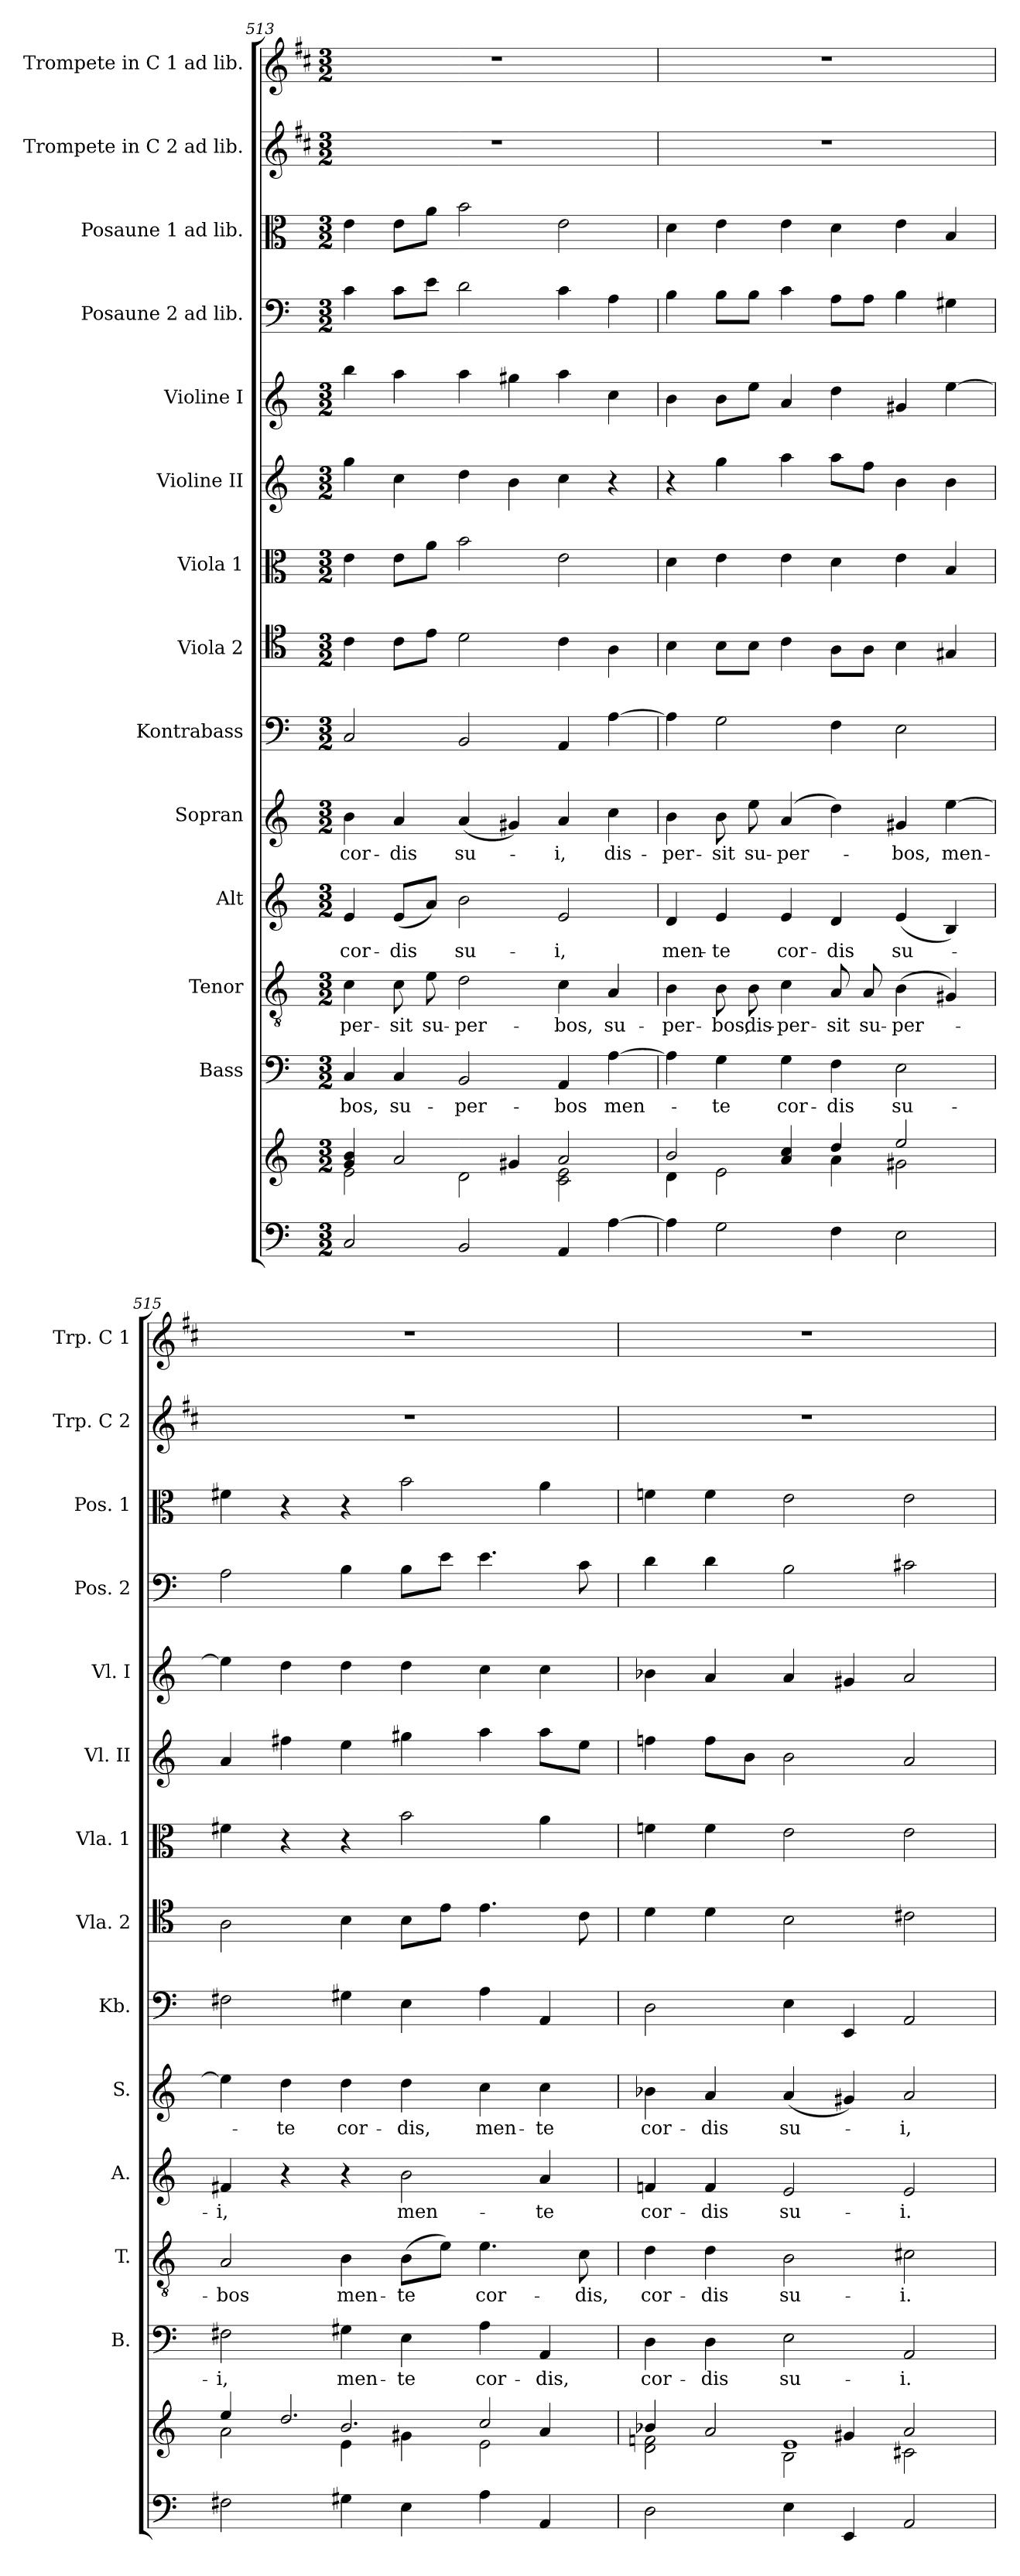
**kern	**kern	**kern	**text	**kern	**text	**kern	**text	**kern	**text	**kern	**kern	**kern	**kern	**kern	**kern	**kern	**kern	**kern
*part14	*part14	*part13	*part13	*part12	*part12	*part11	*part11	*part10	*part10	*part9	*part8	*part7	*part6	*part5	*part4	*part3	*part2	*part1
*staff15	*staff14	*staff13	*staff13	*staff12	*staff12	*staff11	*staff11	*staff10	*staff10	*staff9	*staff8	*staff7	*staff6	*staff5	*staff4	*staff3	*staff2	*staff1
*	*	*I"Bass	*	*I"Tenor	*	*I"Alt	*	*I"Sopran	*	*I"Kontrabass	*I"Viola 2	*I"Viola 1	*I"Violine II	*I"Violine I	*I"Posaune 2 ad lib.	*I"Posaune 1 ad lib.	*I"Trompete in C 2 ad lib.	*I"Trompete in C 1 ad lib.
*	*	*I'B.	*	*I'T.	*	*I'A.	*	*I'S.	*	*I'Kb.	*I'Vla. 2	*I'Vla. 1	*I'Vl. II	*I'Vl. I	*I'Pos. 2	*I'Pos. 1	*I'Trp. C 2	*I'Trp. C 1
*clefF4	*clefG2	*clefF4	*	*clefGv2	*	*clefG2	*	*clefG2	*	*clefF4	*clefC4	*clefC3	*clefG2	*clefG2	*clefF4	*clefC3	*clefG2	*clefG2
*	*	*	*	*	*	*	*	*	*	*ITrd7c12	*	*	*	*	*	*	*ITrd1c2	*ITrd1c2
*k[]	*k[]	*k[]	*	*k[]	*	*k[]	*	*k[]	*	*k[]	*k[]	*k[]	*k[]	*k[]	*k[]	*k[]	*k[]	*k[]
*C:	*C:	*C:	*	*C:	*	*C:	*	*C:	*	*C:	*C:	*C:	*C:	*C:	*C:	*C:	*C:	*C:
*M3/2	*M3/2	*M3/2	*	*M3/2	*	*M3/2	*	*M3/2	*	*M3/2	*M3/2	*M3/2	*M3/2	*M3/2	*M3/2	*M3/2	*M3/2	*M3/2
=513	=513	=513	=513	=513	=513	=513	=513	=513	=513	=513	=513	=513	=513	=513	=513	=513	=513	=513
*	*^	*	*	*	*	*	*	*	*	*	*	*	*	*	*	*	*	*
!	!	!	!	!LO:LY:b	!	!LO:LY:b	!	!LO:LY:b	!	!LO:LY:b	!	!	!	!	!	!	!	!	!
2C/	4g/ 4b/	2e\	4C/	-bos,	4c\	-per-	4e/	cor-	4b\	cor-	2CC/	4c\	4e\	4gg\	4bb\	4c\	4e\	1.r	1.r
!	!	!	!	!LO:LY:b	!	!LO:LY:b	!	!LO:LY:b	!	!LO:LY:b	!	!	!	!	!	!	!	!	!
.	2a/	.	4C/	su-	8c\	-sit	(<8e/L	-dis	4a/	-dis	.	8c\L	8e\L	4cc\	4aa\	8c\L	8e\L	.	.
!	!	!	!	!	!	!LO:LY:b	!	!	!	!	!	!	!	!	!	!	!	!	!
.	.	.	.	.	8e\	su-	8a/J)	.	.	.	.	8e\J	8a\J	.	.	8e\J	8a\J	.	.
!	!	!	!	!LO:LY:b	!	!LO:LY:b	!	!LO:LY:b	!	!LO:LY:b	!	!	!	!	!	!	!	!	!
2BB/	.	2d\	2BB/	-per-	2d\	-per-	2b\	su-	(<4a/	su-	2BBB/	2d\	2b\	4dd\	4aa\	2d\	2b\	.	.
.	4g#X/	.	.	.	.	.	.	.	4g#X/)	.	.	.	.	4b\	4gg#X\	.	.	.	.
!	!	!	!	!LO:LY:b	!	!LO:LY:b	!	!LO:LY:b	!	!LO:LY:b	!	!	!	!	!	!	!	!	!
4AA/	2a/	2c\ 2e\	4AA/	-bos	4c\	-bos,	2e/	-i,	4a/	-i,	4AAA/	4c\	2e\	4cc\	4aa\	4c\	2e\	.	.
!	!	!	!	!LO:LY:b	!	!LO:LY:b	!	!	!	!LO:LY:b	!	!	!	!	!	!	!	!	!
[4A\	.	.	[4A\	men-	4A/	su-	.	.	4cc\	dis-	[4AA\	4A\	.	4r	4cc\	4A\	.	.	.
!!LO:PB:g=z
=514	=514	=514	=514	=514	=514	=514	=514	=514	=514	=514	=514	=514	=514	=514	=514	=514	=514	=514	=514
!	!	!	!	!	!	!LO:LY:b	!	!LO:LY:b	!	!LO:LY:b	!	!	!	!	!	!	!	!	!
4A\]	2b/	4d\	4A\]	.	4B\	-per-	4d/	men-	4b\	-per-	4AA\]	4B\	4d\	4r	4b\	4B\	4d\	1.r	1.r
!	!	!	!	!LO:LY:b	!	!LO:LY:b	!	!LO:LY:b	!	!LO:LY:b	!	!	!	!	!	!	!	!	!
2G\	.	2e\	4G\	-te	8B\	-bos,	4e/	-te	8b\	-sit	2GG\	8B\L	4e\	4gg\	8b\L	8B\L	4e\	.	.
!	!	!	!	!	!	!LO:LY:b	!	!	!	!LO:LY:b	!	!	!	!	!	!	!	!	!
.	.	.	.	.	8B\	dis-	.	.	8ee\	su-	.	8B\J	.	.	8ee\J	8B\J	.	.	.
!	!	!	!	!LO:LY:b	!	!LO:LY:b	!	!LO:LY:b	!	!LO:LY:b	!	!	!	!	!	!	!	!	!
.	4a/ 4cc/	.	4G\	cor-	4c\	-per-	4e/	cor-	(4a/	-per-	.	4c\	4e\	4aa\	4a/	4c\	4e\	.	.
!	!	!	!	!LO:LY:b	!	!LO:LY:b	!	!LO:LY:b	!	!	!	!	!	!	!	!	!	!	!
4F\	4dd/	4a\	4F\	-dis	8A/	-sit	4d/	-dis	4dd\)	.	4FF\	8A\L	4d\	8aa\L	4dd\	8A\L	4d\	.	.
!	!	!	!	!	!	!LO:LY:b	!	!	!	!	!	!	!	!	!	!	!	!	!
.	.	.	.	.	8A/	su-	.	.	.	.	.	8A\J	.	8ff\J	.	8A\J	.	.	.
!	!	!	!	!LO:LY:b	!	!LO:LY:b	!	!LO:LY:b	!	!LO:LY:b	!	!	!	!	!	!	!	!	!
2E\	2ee/	2g#X\	2E\	su-	(>4B\	-per-	(<4e/	su-	4g#X/	-bos,	2EE\	4B\	4e\	4b\	4g#X/	4B\	4e\	.	.
!	!	!	!	!	!	!	!	!	!	!LO:LY:b	!	!	!	!	!	!	!	!	!
.	.	.	.	.	4G#X/)	.	4B/)	.	[4ee\	men-	.	4G#X/	4B/	4b\	[4ee\	4G#X\	4B/	.	.
=515	=515	=515	=515	=515	=515	=515	=515	=515	=515	=515	=515	=515	=515	=515	=515	=515	=515	=515	=515
*	*	*^	*	*	*	*	*	*	*	*	*	*	*	*	*	*	*	*	*
!	!	!	!	!	!LO:LY:b	!	!LO:LY:b	!	!LO:LY:b	!	!	!	!	!	!	!	!	!	!	!
2F#X\	4ee/	2a\	2ryy	2F#X\	-i,	2A/	-bos	4f#X/	-i,	4ee\]	.	2FF#X\	2A\	4f#X\	4a/	4ee\]	2A\	4f#X\	1.r	1.r
!	!	!	!	!	!	!	!	!	!	!	!LO:LY:b	!	!	!	!	!	!	!	!	!
.	2.dd/	.	.	.	.	.	.	4r	.	4dd\	-te	.	.	4r	4ff#X\	4dd\	.	4r	.	.
!	!	!	!	!	!LO:LY:b	!	!LO:LY:b	!	!	!	!LO:LY:b	!	!	!	!	!	!	!	!	!
4G#X\	.	4e\	2.b/	4G#X\	men-	4B\	men-	4r	.	4dd\	cor-	4GG#X\	4B\	4r	4ee\	4dd\	4B\	4r	.	.
!	!	!	!	!	!LO:LY:b	!	!LO:LY:b	!	!LO:LY:b	!	!LO:LY:b	!	!	!	!	!	!	!	!	!
4E\	.	4g#X\	.	4E\	-te	(>8B\L	-te	2b\	men-	4dd\	-dis,	4EE\	8B\L	2b\	4gg#X\	4dd\	8B\L	2b\	.	.
.	.	.	.	.	.	8e\J)	.	.	.	.	.	.	8e\J	.	.	.	8e\J	.	.	.
!	!	!	!	!	!LO:LY:b	!	!LO:LY:b	!	!	!	!LO:LY:b	!	!	!	!	!	!	!	!	!
4A\	2cc/	2e\	.	4A\	cor-	4.e\	cor-	.	.	4cc\	men-	4AA\	4.e\	.	4aa\	4cc\	4.e\	.	.	.
!	!	!	!	!	!LO:LY:b	!	!	!	!LO:LY:b	!	!LO:LY:b	!	!	!	!	!	!	!	!	!
4AA/	.	.	4a/	4AA/	-dis,	.	.	4a/	-te	4cc\	-te	4AAA/	.	4a\	8aa\L	4cc\	.	4a\	.	.
!	!	!	!	!	!	!	!LO:LY:b	!	!	!	!	!	!	!	!	!	!	!	!	!
.	.	.	.	.	.	8c\	-dis,	.	.	.	.	.	8c\	.	8ee\J	.	8c\	.	.	.
=516	=516	=516	=516	=516	=516	=516	=516	=516	=516	=516	=516	=516	=516	=516	=516	=516	=516	=516	=516	=516
!	!	!	!	!	!LO:LY:b	!	!LO:LY:b	!	!LO:LY:b	!	!LO:LY:b	!	!	!	!	!	!	!	!	!
2D\	4b-X/	2d\ 2fn\	2ryy	4D\	cor-	4d\	cor-	4fn/	cor-	4b-X\	cor-	2DD\	4d\	4fn\	4ffn\	4b-X\	4d\	4fn\	1.r	1.r
!	!	!	!	!	!LO:LY:b	!	!LO:LY:b	!	!LO:LY:b	!	!LO:LY:b	!	!	!	!	!	!	!	!	!
.	2a/	.	.	4D\	-dis	4d\	-dis	4f/	-dis	4a/	-dis	.	4d\	4f\	8ff\L	4a/	4d\	4f\	.	.
.	.	.	.	.	.	.	.	.	.	.	.	.	.	.	8b\J	.	.	.	.	.
!	!	!	!	!	!LO:LY:b	!	!LO:LY:b	!	!LO:LY:b	!	!LO:LY:b	!	!	!	!	!	!	!	!	!
4E\	.	2B\	1e	2E\	su-	2B\	su-	2e/	su-	(<4a/	su-	4EE\	2B\	2e\	2b\	4a/	2B\	2e\	.	.
4EE/	4g#X/	.	.	.	.	.	.	.	.	4g#X/)	.	4EEE/	.	.	.	4g#X/	.	.	.	.
!	!	!	!	!	!LO:LY:b	!	!LO:LY:b	!	!LO:LY:b	!	!LO:LY:b	!	!	!	!	!	!	!	!	!
2AA/	2a/	2c#X\	.	2AA/	-i.	2c#X\	-i.	2e/	-i.	2a/	-i,	2AAA/	2c#X\	2e\	2a/	2a/	2c#X\	2e\	.	.
*	*v	*v	*v	*	*	*	*	*	*	*	*	*	*	*	*	*	*	*	*	*
=	=	=	=	=	=	=	=	=	=	=	=	=	=	=	=	=	=	=
*-	*-	*-	*-	*-	*-	*-	*-	*-	*-	*-	*-	*-	*-	*-	*-	*-	*-	*-
